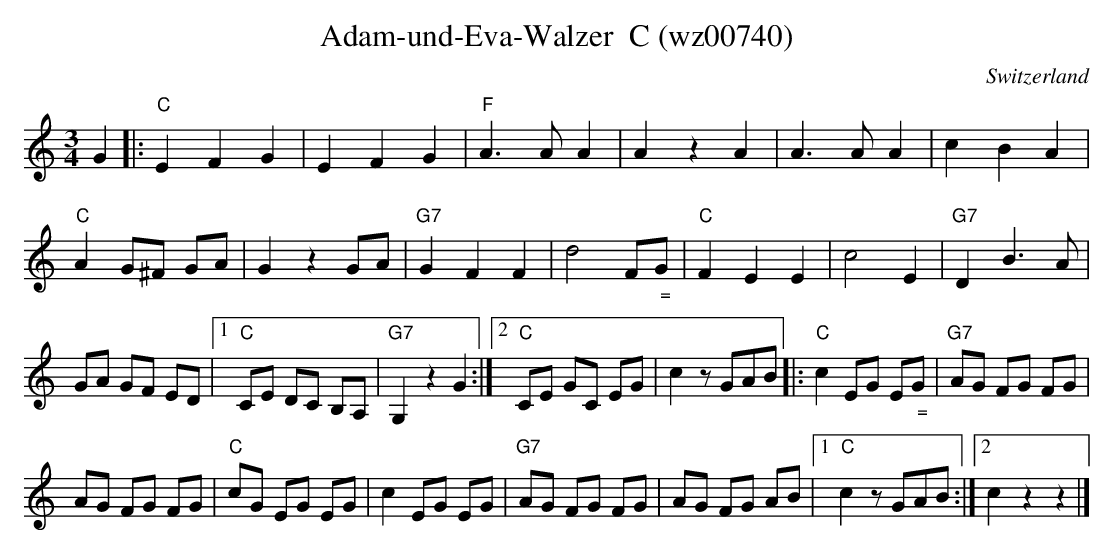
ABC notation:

X:1
T: Adam-und-Eva-Walzer  C (wz00740)
O:Switzerland
M:3/4
L:1/4
K:C major
G|: "C"EFG | EFG | "F"A>AA | AzA | A>AA | cBA |
"C"AG/^F/ G/A/ | GzG/A/ | "G7"GFF | d2F/"_ ="G/ | "C"FEE | c2E | "G7"DB>A | [L:1/8]
GA GF ED |1 "C"CE DC B,A, | "G7"G,2z2G2 :|2 "C"CE GC EG | c2zGAB |: "C"c2EG E"_ ="G | "G7"AG FG FG |
AG FG FG | "C"cG EG EG | c2EG EG | "G7"AG FG FG | AG FG AB |1 "C"c2zGAB :|2 c2z2z2 |]
